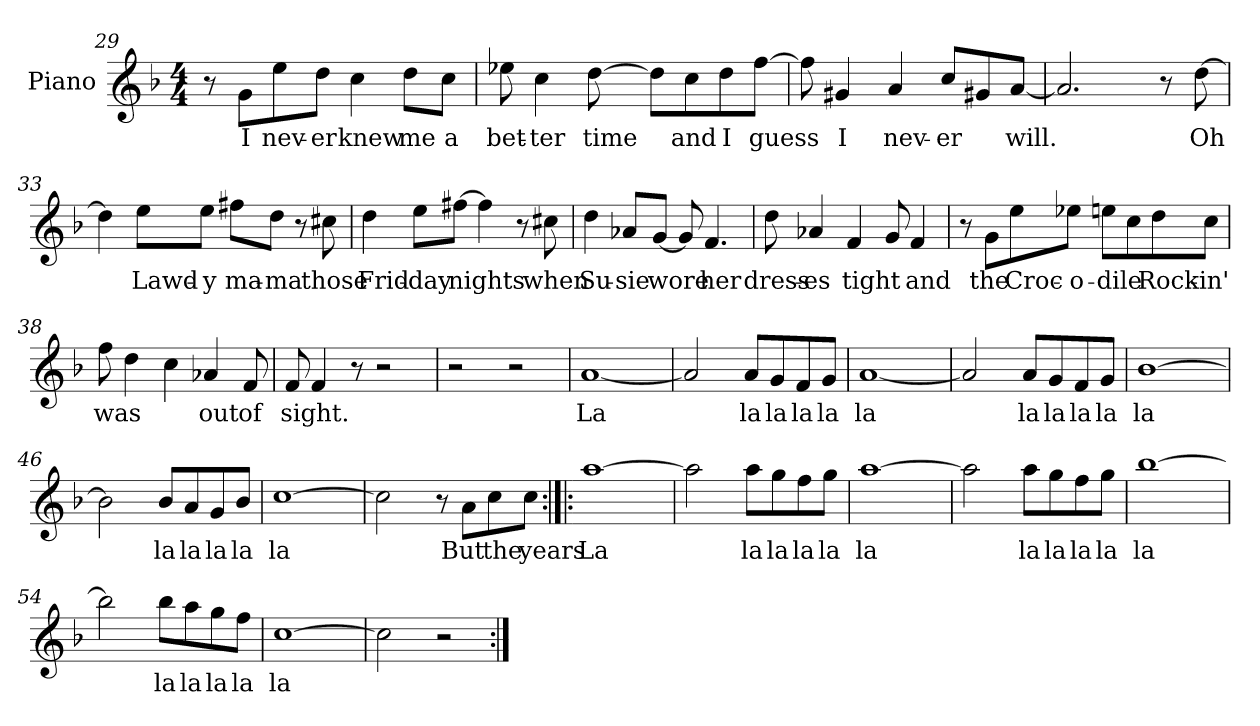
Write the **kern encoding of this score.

**kern	**text
*part1	*part1
*staff1	*staff1
*I"Piano	*
*I'Pno	*
!!LO:LB:g=z
*clefG2	*
*k[b-]	*
*F:	*
*M4/4	*
=29	=29
8r	.
8g\L	I
8ee\	nev-
8dd\J	-er
4cc\	knew
8dd\L	me
8cc\J	a
=30	=30
8ee-X\	bet-
4cc\	-ter
[8dd\	time
8dd\L]	.
8cc\	and
8dd\	I
[8ff\J	guess
=31	=31
8ff\]	.
4g#X/	I
4a/	nev-
8cc/L	-er
8g#X/	.
[8a/J	will.
=32	=32
2.a/]	.
8r	.
[8dd\	Oh
!!LO:LB:g=z
=33	=33
4dd\]	.
8ee\L	Lawd-
8ee\J	-y
8ff#X\L	ma-
8dd\J	-ma
8r	.
8cc#X\	those
=34	=34
4dd\	Frid-
8ee\L	-day
[8ff#X\J	nights
4ff#\]	.
8r	.
8cc#X\	when
=35	=35
4dd\	Su-
8a-X/L	-sie
[8g/J	wore
8g/]	.
4.f/	her
=36	=36
8dd\	dress-
4a-X/	-es
4f/	tight
8g/	.
4f/	and
!!LO:LB:g=z
=37	=37
8r	.
8g\L	the
8ee\	Croc-
8ee-X\J	-o-
8een\L	-dile
8cc\	.
8dd\	Rock-
8cc\J	-in'
=38	=38
8ff\	was
4dd\	.
4cc\	.
4a-X/	out
8f/	of
=39	=39
8f/	sight.
4f/	.
8r	.
2r	.
=40	=40
2r	.
2r	.
!!LO:LB:g=z
=41	=41
[1a	La
=42	=42
2a/]	.
8a/L	la
8g/	la
8f/	la
8g/J	la
=43	=43
[1a	la
=44	=44
2a/]	.
8a/L	la
8g/	la
8f/	la
8g/J	la
=45	=45
[1b-	la
=46	=46
2b-\]	.
8b-/L	la
8a/	la
8g/	la
8b-/J	la
=47	=47
[1cc	la
=48	=48
2cc\]	.
8r	.
8a\L	But
8cc\	the
8cc\J	years
!!LO:LB:g=z
=49:|!|:	=49:|!|:
[1aa	La
=50	=50
2aa\]	.
8aa\L	la
8gg\	la
8ff\	la
8gg\J	la
=51	=51
[1aa	la
=52	=52
2aa\]	.
8aa\L	la
8gg\	la
8ff\	la
8gg\J	la
=53	=53
[1bb-	la
=54	=54
2bb-\]	.
8bb-\L	la
8aa\	la
8gg\	la
8ff\J	la
=55	=55
[1cc	la
=56	=56
2cc\]	.
2r	.
=:|!	=:|!
*-	*-
